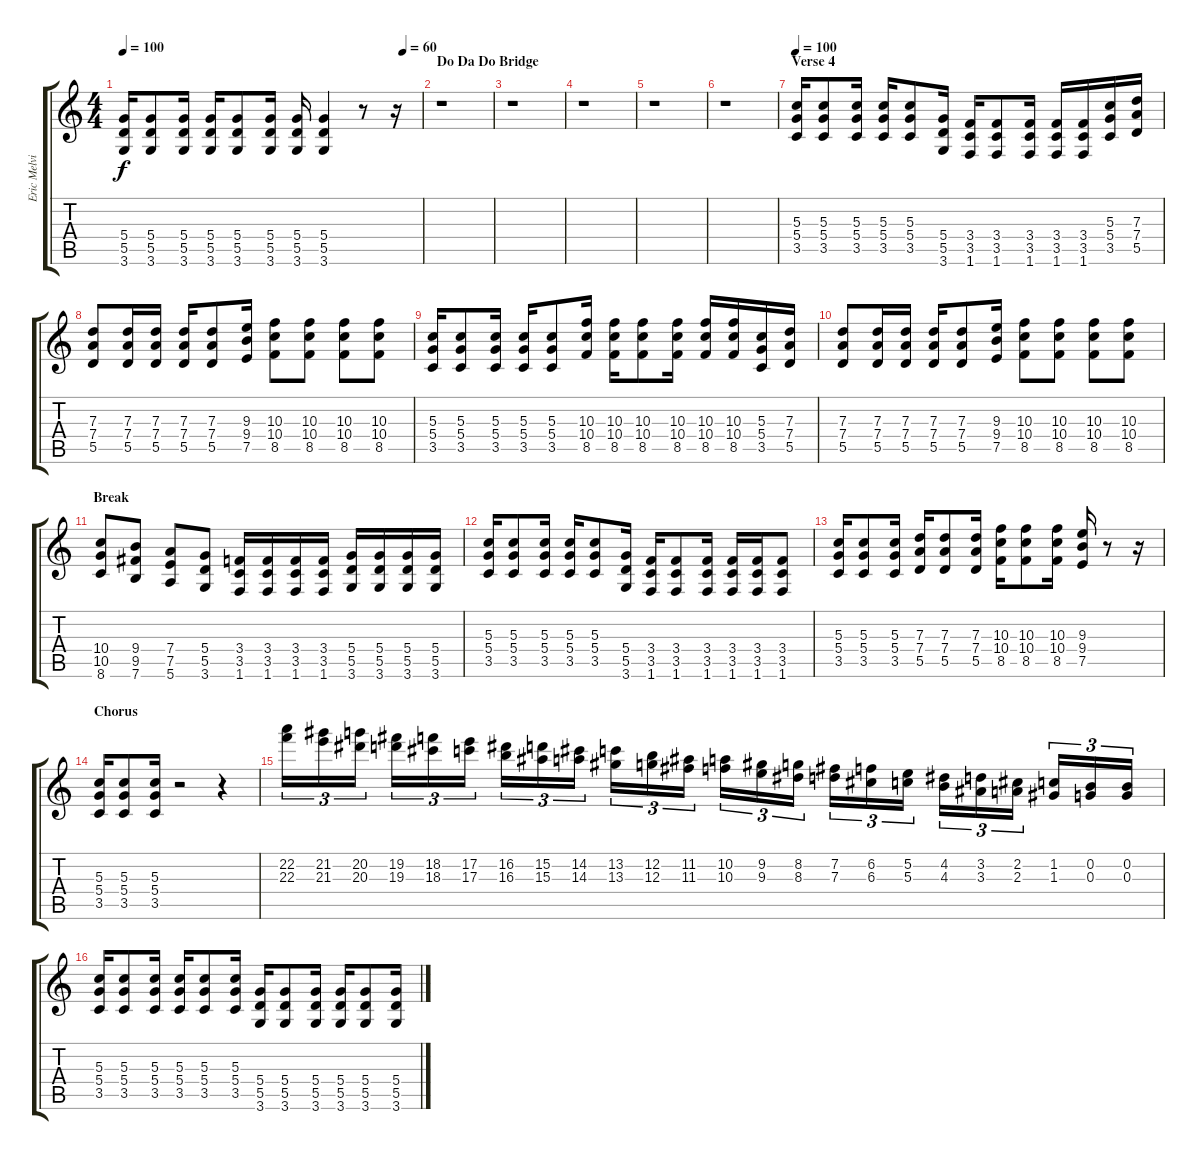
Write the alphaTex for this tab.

\track ("Eric Melvin" "Eric Melvi") {instrument overdrivenguitar}
\staff {score tabs}
\tuning (E4 B3 G3 D3 A2 E2) {hide}
\ts (4 4)
\tempo 100
\tempo (60 0.9375)
\clef g2
\ks c
(5.4 5.5 3.6).16{dy f} (5.4 5.5 3.6).8 (5.4 5.5 3.6).16 (5.4 5.5 3.6).16 (5.4 5.5 3.6).8 (5.4 5.5 3.6).16 (5.4 5.5 3.6).16 (5.4 5.5 3.6).4 r.8 r.16 |
\section ("" "Do Da Do Bridge")
r.1 |
r.1 |
r.1 |
r.1 |
r.1 |
\section ("" "Verse 4")
\tempo 100
(5.3 5.4 3.5).16 (5.3 5.4 3.5).8 (5.3 5.4 3.5).16 (5.3 5.4 3.5).16 (5.3 5.4 3.5).8 (5.4 5.5 3.6).16 (3.4 3.5 1.6).16 (3.4 3.5 1.6).8 (3.4 3.5 1.6).16 (3.4 3.5 1.6).16 (3.4 3.5 1.6).16 (5.3 5.4 3.5).16 (7.3 7.4 5.5).16 |
(7.3 7.4 5.5).8 (7.3 7.4 5.5).16 (7.3 7.4 5.5).16 (7.3 7.4 5.5).16 (7.3 7.4 5.5).8 (9.3 9.4 7.5).16 (10.3 10.4 8.5).8 (10.3 10.4 8.5).8 (10.3 10.4 8.5).8 (10.3 10.4 8.5).8 |
(5.3 5.4 3.5).16 (5.3 5.4 3.5).8 (5.3 5.4 3.5).16 (5.3 5.4 3.5).16 (5.3 5.4 3.5).8 (10.3 10.4 8.5).16 (10.3 10.4 8.5).16 (10.3 10.4 8.5).8 (10.3 10.4 8.5).16 (10.3 10.4 8.5).16 (10.3 10.4 8.5).16 (5.3 5.4 3.5).16 (7.3 7.4 5.5).16 |
(7.3 7.4 5.5).8 (7.3 7.4 5.5).16 (7.3 7.4 5.5).16 (7.3 7.4 5.5).16 (7.3 7.4 5.5).8 (9.3 9.4 7.5).16 (10.3 10.4 8.5).8 (10.3 10.4 8.5).8 (10.3 10.4 8.5).8 (10.3 10.4 8.5).8 |
\section ("" "Break")
(10.4 10.5 8.6).8 (9.4 9.5 7.6).8 (7.4 7.5 5.6).8 (5.4 5.5 3.6).8 (3.4 3.5 1.6).16{instrument electricguitarmuted} (3.4 3.5 1.6).16 (3.4 3.5 1.6).16 (3.4 3.5 1.6).16 (5.4 5.5 3.6).16 (5.4 5.5 3.6).16 (5.4 5.5 3.6).16 (5.4 5.5 3.6).16 |
(5.3 5.4 3.5).16{instrument overdrivenguitar} (5.3 5.4 3.5).8 (5.3 5.4 3.5).16 (5.3 5.4 3.5).16 (5.3 5.4 3.5).8 (5.4 5.5 3.6).16 (3.4 3.5 1.6).16 (3.4 3.5 1.6).8 (3.4 3.5 1.6).16 (3.4 3.5 1.6).16 (3.4 3.5 1.6).16 (3.4 3.5 1.6).8 |
(5.3 5.4 3.5).16 (5.3 5.4 3.5).8 (5.3 5.4 3.5).16 (7.3 7.4 5.5).16 (7.3 7.4 5.5).8 (7.3 7.4 5.5).16 (10.3 10.4 8.5).16 (10.3 10.4 8.5).8 (10.3 10.4 8.5).16 (9.3 9.4 7.5).16 r.8 r.16 |
\section ("" "Chorus")
(5.3 5.4 3.5).16 (5.3 5.4 3.5).8 (5.3 5.4 3.5).16 r.2 r.4 |
(22.2 22.3).16{tu (3 2)} (21.2 21.3).16{tu (3 2)} (20.2 20.3).16{tu (3 2)} (19.2 19.3).16{tu (3 2)} (18.2 18.3).16{tu (3 2)} (17.2 17.3).16{tu (3 2)} (16.2 16.3).16{tu (3 2)} (15.2 15.3).16{tu (3 2)} (14.2 14.3).16{tu (3 2)} (13.2 13.3).16{tu (3 2)} (12.2 12.3).16{tu (3 2)} (11.2 11.3).16{tu (3 2)} (10.2 10.3).16{tu (3 2)} (9.2 9.3).16{tu (3 2)} (8.2 8.3).16{tu (3 2)} (7.2 7.3).16{tu (3 2)} (6.2 6.3).16{tu (3 2)} (5.2 5.3).16{tu (3 2)} (4.2 4.3).16{tu (3 2)} (3.2 3.3).16{tu (3 2)} (2.2 2.3).16{tu (3 2)} (1.2 1.3).16{tu (3 2)} (0.2 0.3).16{tu (3 2)} (0.2 0.3).16{tu (3 2)} |
(5.3 5.4 3.5).16 (5.3 5.4 3.5).8 (5.3 5.4 3.5).16 (5.3 5.4 3.5).16 (5.3 5.4 3.5).8 (5.3 5.4 3.5).16 (5.4 5.5 3.6).16 (5.4 5.5 3.6).8 (5.4 5.5 3.6).16 (5.4 5.5 3.6).16 (5.4 5.5 3.6).8 (5.4 5.5 3.6).16
